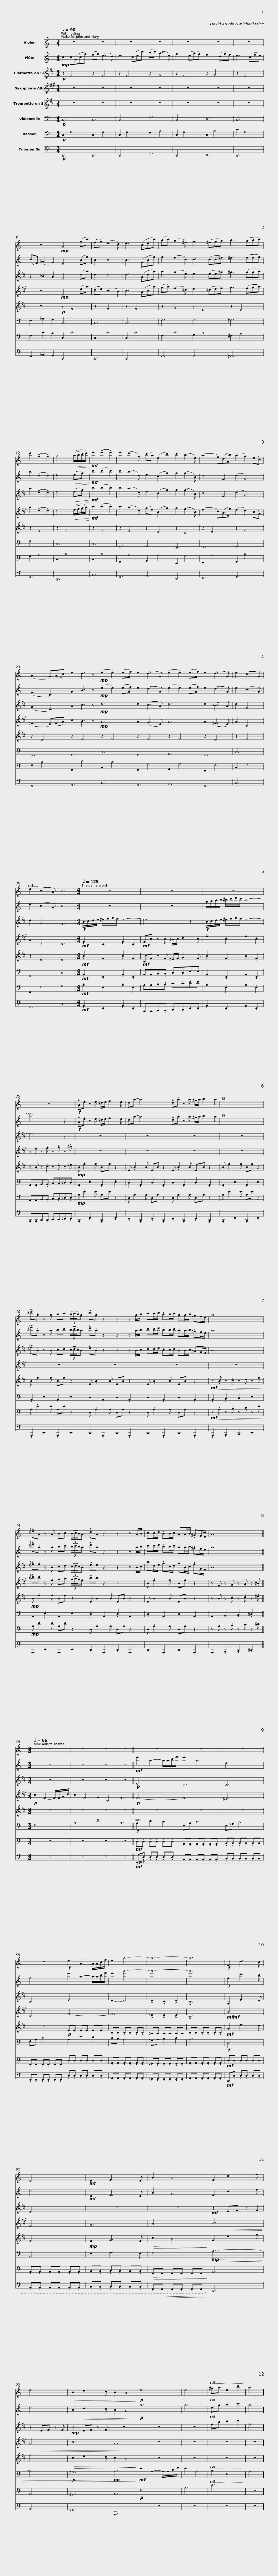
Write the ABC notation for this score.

X:1
%%score 1 2 3 4 5 6 7 8
L:1/8
Q:1/4=90
M:3/4
I:linebreak $
K:C
V:1 treble
V:2 treble
V:3 treble transpose=-2
V:4 treble transpose=-9
V:5 treble transpose=-2
V:6 bass
V:7 bass
V:8 bass
V:1
 z6 | z6 | z6 | z6 | z6 | %5
 z6 | z6 | z6 |!mp! G4 (gc') |$ (fg) (e3 d) | %10
 e3 (cec') | (bc') (a3 ^f) | g3 (^fga) | b3 (abc') | d'2 (!tenuto!g2 !tenuto!g2) | %15
 g4!<(! ((a/b/c'/d'/))!<)! |!mf! e'2 (!tenuto!e'2 !tenuto!e'2) | e'2 (d'3 g) |$ (c'a) (e2 c'2) | c'2 ((b3 e)) | %20
 (a3 f)(d>b) | (a2 g2) (ec) | (_A3 G)(Ac) | e2 d3 z |!mp! (!tenuto!e2 !tenuto!e2) (e>f) | %25
 e2 (d3 G) | (!tenuto!e2 !tenuto!e2) (e>f) | e2 (d3 G) | e2 (c3 G) |$ e2 (c3 A) | %30
 c6 ||[M:4/4][Q:1/4=125] z8 | z8 | z8 |$ z8 || %35
!f! !>!A.e z e ^d/e/ f2 e | da- a6 | !>!d.a z a ^g/a/ b2 a | c'8 |${/d'} !>!e'.a z a bc' (3(b/c'/b/)a | %40
 !>!d'.a z2 z2 z a/b/ | .c'c'/d'/ .bb/c'/ .aa/b/ .^gf/e/ | a8 |${/d} !>!e.A z A Bc (3(B/c/B/)A | !>!d.A z2 z2 z A/B/ | %45
 .cc/d/ .BB/c/ .AA/B/ .^GF/E/ | A8 ||$[M:3/4][Q:1/4=66] z6 | z6 | z6 | %50
 z6 || z6 | z6 | z6 | z6 | %55
!f! e2 A2- A/A/c/f/ |$ e2 a4- | a6- | a6 |!f! F2 d3 c | %60
 E6 |!mf! E2 F3 E | B2 A4 |$ F2 d3 f | e6 | %65
!>(! B2 d3 c | B2 A4!>)! |!p! e6 | e6 | ^ga e2 c'2 | %70
 a6 |] %71
V:2
!mp! c2 c(Gcg) | (fg) (e3 d) | e3 (cec') | (bc') (a3 e) | g3 (eag) | %5
 f3 (dgf) | e3 (cfe) | (dF) (_A2 G2) | E4 (cg) |$ c2 c4 | %10
 c3 (Gcg) | g2 (f3 d) | d3 (dd^f) | ^f3 (ffg) | b2 (!tenuto!d2 !tenuto!d2) | %15
 e4!<(! (eg)!<)! |!mf! c'2 (!tenuto!c'2 !tenuto!c'2) | c'2 (b3 d) |$ e2 (c2 g2) | g2 (g3 B) | %20
 c4 F2 | (d2 G4) | (F3 C3) | G2 B3 z |!mp! (!tenuto!e2 !tenuto!e2) (e>f) | %25
 e2 (d3 G) | (!tenuto!e2 !tenuto!e2) (e>f) | e2 (d3 G) | e2 (c3 G) |$ e2 (c3 A) | %30
 c6 ||[M:4/4] z8 | z8 | a/b/c'/d'/ ^d'/e'/f'/e'/ d'4- |$ d'6 z2 || %35
!f! !>!A.e z e ^d/e/ f2 e | da- a6 | !>!d.a z a ^g/a/ b2 a | c'8 |${/d'} !>!e'.a z a bc' (3(b/c'/b/)a | %40
 !>!d'.a z2 z2 z a/b/ | .c'c'/d'/ .bb/c'/ .aa/b/ .^gf/e/ | a8 |${/d'} !>!e'.a z a bc' (3(b/c'/b/)a | !>!d'.a z2 z2 z a/b/ | %45
 .c'c'/d'/ .bb/c'/ .aa/b/ .^gf/e/ | a8 ||$[M:3/4] z6 | z6 | z6 | %50
 z6 ||!mf! e'2 a2- a/a/c'/f'/ | e'2 a4 | e6 | f6 | %55
 e'2 a2- a/a/c'/f'/ |$ e'2 a'4- | a'6- | a'6 |!f! f2 d'3 c' | %60
 e6 |!mf! E2 F3 E | B2 A4 |$ F2 d3 f | e6 | %65
!>(! B2 d3 c | B2 A4!>)! |!p! a6 | a6 | ea b2 c'2 | %70
 a6 |] %71
V:3
[K:D]!p! z2 F4 | z2 F4 | z2 F4 | z2 G4 | z2 F4 | %5
 z2 G4 | z2 F4 | z2 _B2 A2 | F4 (da) |$ d2 d4 | %10
 d3 (Ada) | a2 (g3 e) | e3 (ee^g) | ^g3 (gga) | c'2 (!tenuto!e2 !tenuto!e2) | %15
 f4!<(! (fa)!<)! |!mf! d'2 (!tenuto!d'2 !tenuto!d'2) | d'2 (c'3 e) |$ f2 (d2 a2) | a2 (a3 c) | %20
 d4 G2 | (e2 A4) | (G3 D3) | A2 c3 z |!mp! d6 | %25
 d2 (c3 A) | d6 | d2 ((_B3 A)) | d2 F4 |$ d2 G4 | %30
 F6 ||[M:4/4]!f! B/c/d/e/ ^e/f/g/f/ e4- | e6 z2 |!f! B/c/d/e/ ^e/f/g/f/ e4- |$ e6 z2 || %35
 z8 | z8 | z8 | z8 |${/e} !>!f.B z B cd (3(c/d/c/)B | %40
 !>!e.B z2 z2 z B/c/ | .dd/e/ .cc/d/ .BB/c/ .^AG/F/ | B8 |${/e} !>!f.f z B cd (3(c/d/c/)B | !>!e.e z2 z2 z B/c/ | %45
 .bd/e/ .gc/d/ .gB/c/ .fG/F/ | B8 ||$[M:3/4] z6 | z6 | z6 | %50
 z6 ||!p! E6 | D6 | C6 | B,6 | %55
 E6 |$ D2- D4 | !>!D2 !>!C2 !>!D2 | !>!B,6 | G,2 E3 D | %60
 D6 | z6 | z6 |$!mf! z2 EF z F | z2 EF z F | %65
!mp! z2 EF z F | z6 | z6 | z6 | fb c'2 d'2 | %70
 f6 |] %71
V:4
[K:A] z6 | z6 | z6 | z6 | z6 | %5
 z6 | z6 | z6 |!mp! E4 (ea) |$ (de) (c3 B) | %10
 c3 (Aca) | (ga) (f3 ^d) | e3 (^def) | g3 (fga) | b2 (!tenuto!e2 !tenuto!e2) | %15
 e4!<(! ((f/g/a/b/))!<)! |!mf! c'2 (!tenuto!c'2 !tenuto!c'2) | c'2 (b3 e) |$ (af) (c2 a2) | a2 ((g3 c)) | %20
 (f3 d)(B>g) | (f2 e2) (cA) | (=F3 E)(FA) | c2 B3 z |!mp! A6 | %25
 A2 (G3 E) | A6 | A2 ((=F3 E)) | A2 C4 |$ A2 D4 | %30
 C6 ||[M:4/4]!mf! .F2 .C2 .F2 .C2 |!mf! F.c z c ^B/c/ d2 c | .f2 .c2 .f2 .c2 |$ z .f z .g z .a z .^b || %35
 z8 | z8 | z8 | z8 |$ z8 | %40
 z8 | z8 | z8 |${/b} !>!c'.c' z f ga (3(g/a/g/)f | !>!b.b z2 z4 | %45
 B .f2 f Bf z2 | z .F z .G z .A z .^B ||$[M:3/4]!p! c2 F2- F/F/A/d/ | c2 F4 | G2 C4 | %50
 F6 ||!p! F6- | F6 | ^E6 | D6 | %55
 F6- |$ F6 | !>!^E2 !>!E2 !>!E2 | !>!C6 |!mf!!mf! B6 | %60
 F6 | G6 | A6 |$!>(! B6 | A6 | %65
 c6 | A6!>)! | z6 | z6 | z6 | %70
 z6 |] %71
V:5
[K:D] z6 | z6 | z6 | z6 | z6 | %5
 z6 | z6 | z6 |!p! z2 F4 |$ z2 F4 | %10
 z2 F4 | z2 G4 | z2 E4 | z2 E4 | z2 E4 | %15
 z2 F4 | z2 F4 | z2 E4 |$ z2 D4 | z2 C4 | %20
 z2 D4 | z2 F4 | z2 D4 | z2 E4 | z2 F4 | %25
 z2 E4 | z2 F4 | z2 D4 | z2 F4 |$ z2 D4 | %30
 D6 ||[M:4/4]!mf! .B2 .F2 .B2 .F2 |!mf! B,.F z F ^E/F/ G2 F | .B2 .F2 .B2 .F2 |$ z .B z .c z .d z .^e || %35
!mp! B .f2 f Bf z2 | E .B2 B EB z2 | E .B2 B EB z2 | B .f2 f Bf z2 |$ B .f2 f Bf z2 | %40
 E .B2 B EB z2 | E .B2 B EB z2 |!mf!!<(! z .B z .c z .d z .f!<)! |$!mp! B .f2 f Bf z2 | E .B2 B EB z2 | %45
 E .B2 B EB z2 | z .B z .c z .d z .^e ||$[M:3/4] z6 | z6 | z6 | %50
 z6 || z6 | z6 | z6 | z6 | %55
!p! .E.E .E.E .E.E |$ .B,.B, .B,.B, .B,.B, | .^A,.A, .A,.A, .A,.A, | .B,.B, .B,.B, .B,.B, |!mf! G2 e3 d | %60
 F6 |!mp! F2 G3 F |!>(! c2 B4!>)! |$ G2 e3 g | f6 | %65
!>(! c2 e3 d | c2 B4!>)! | z6 | z6 | z6 | %70
 z6 |] %71
V:6
!p! C,6 | C,6 | C,6 | F,6 | C,6 | %5
 D,6 | C,6 | F,2 _A,2 G,2 | C,6 |$ C,6 | %10
 C,6 | F,6 | G,6 | ^F,6 | G,6 | %15
 C,6 | C,6 | G,,6 |$ A,,6 | E,,6 | %20
 F,,6 | G,,6 | F,,6 | G,,6 | C,6 | %25
 G,,6 | A,,6 | F,,6 | C,6 |$ F,,6 | %30
 C,6 ||[M:4/4]!mf! .A,,2 .E,,2 .A,,2 .E,,2 | A,,.A,,B,,.B,, C,.C,E,.E, | .A,,2 .E,,2 .A,,2 .E,,2 |$ A,,.A,,B,,.B,, C,.C,^D,.D, || %35
 .A,,2 .E,2 .A,,2 .E,2 | .D,2 .A,,2 .D,2 .A,,2 | .D,2 .A,,2 .D,2 .A,,2 | .A,,2 .E,2 .A,,2 .E,2 |$ .A,,2 .E,2 .A,,2 .E,2 | %40
 .D,2 .A,,2 .D,2 .A,,2 | .D,2 .A,,2 .D,2 .A,,2 | .A,,2 .B,,2 .C,2 .E,2 |$ .A,,2 .E,2 .A,,2 .E,2 | .D,2 .A,,2 .D,2 .A,,2 | %45
 .D,2 .A,,2 .D,2 .A,,2 | .A,,2 .B,,2 .C,2 .^D,2 ||$[M:3/4] F,6 | A,6 | E6 | %50
 A,6 ||!f! A,2 D2 C2 | E,A, C4 | E,^G, B,4 | F,A, C4 | %55
 A,2 E2 D2 |$ CB, A,4 | ^G,A, B,2 C2 | A,6 |!f! D,6 | %60
 A,,6 | E,2 F,3 E, | F,6 |$!mp!!>(! A,6- | A,6 | %65
!p! ^G,6 |!pp! A,6!>)! |!mf! E2 A,2- A,/A,/C/F/ | E2 A,4 | B,2 E,4 | %70
 A,6 |] %71
V:7
!p! C,2 G,4 | C,2 G,4 | C,2 G,4 | F,2 A,4 | C,2 G,4 | %5
 C,2 A,4 | C2 G,4 | F,2 C2 B,2 | C,2 C4 |$ C,2 C4 | %10
 C,2 C4 | F,2 C4 | G,2 B,4 | ^F,2 A,4 | G,2 B,4 | %15
 C,2 C4 | C,2 C4 | G,,2 B,4 |$ A,,2 A,4 | E,,2 G,4 | %20
 F,,2 A,4 | G,,2 C4 | F,2 C4 | G,,2 D4 | C,2 C4 | %25
 G,,2 G,4 | A,,2 A,4 | F,,2 F,4 | C,2 G,4 |$ F,,2 F,4 | %30
 G,6 ||[M:4/4]!mf! .A,2 .E,2 .A,2 .E,2 | A,.A,B,.B, C.CE.E | .A,2 .E,2 .A,2 .E,2 |$ A,,.A,,B,,.B,, C,.C,^D,.D, || %35
!mp! A, .E2 E A,E z2 | D, .A,2 A, D,A, z2 | D, .A,2 A, D,A, z2 | A, .E2 E A,E z2 |$ A, .E2 E A,E z2 | %40
 D, .A,2 A, D,A, z2 | D, .A,2 A, D,A, z2 |!mf!!<(! z .A, z .B, z .C z .E!<)! |$!mp! A, .E2 E A,E z2 | D, .A,2 A, D,A, z2 | %45
 D, .A,2 A, D,A, z2 | z .A, z .B, z .C z .^D ||$[M:3/4] z6 | z6 | z6 | %50
 z6 ||!mf! .D,.D, .D,.D, .D,.D, | .A,,.A,, .A,,.A,, .A,,.A,, | .B,,.B,, .B,,.B,, .B,,.B,, | .F,,.F,, .F,,.F,, .F,,.F,, | %55
 .D,.D, .D,.D, .D,.D, |$ .A,,.A,, .A,,.A,, .A,,.A,, | .^G,,.G,, .G,,.G,, .G,,.G,, | .A,,.A,, .A,,.A,, .A,,.A,, |!mf! .D,.D, .D,.D, .D,.D, | %60
 .A,,.A,, .A,,.A,, .A,,.A,, | .B,,.B,, .B,,.B,, .B,,.B,, |!>(! .F,,.F,, .F,,.F,, .F,,.F,,!>)! |$ A,,6 | A,,6 | %65
 ^G,,6 | A,,6 |!p! F,6 | A,6 | E6 | %70
 z6 |] %71
V:8
!p! C,,6 | C,,6 | C,,6 | F,,6 | C,,6 | %5
 D,,6 | C,,6 | F,,2 _A,,2 G,,2 | C,,6 |$ C,,6 | %10
 C,,6 | F,,6 | G,,6 | ^F,,6 | G,,6 | %15
 C,,6 | C,6 | G,,6 |$ A,,6 | E,,6 | %20
 F,,6 | G,,6 | F,,6 | G,,6 | C,6 | %25
 G,,6 | A,,6 | F,,6 | C,6 |$ F,,6 | %30
 C,6 ||[M:4/4]!mf! .A,,2 .E,,2 .A,,2 .E,,2 | A,,,.A,,,B,,,.B,,, C,,.C,,E,,.E,, | .A,,2 .E,,2 .A,,2 .E,,2 |$ A,,,.A,,,B,,,.B,,, C,,.C,,^D,,.D,, || %35
 .A,,,2 .E,,2 .A,,,2 .E,,2 | .D,,2 .A,,,2 .D,,2 .A,,,2 | .D,,2 .A,,,2 .D,,2 .A,,,2 | .A,,,2 .E,,2 .A,,,2 .E,,2 |$ .A,,,2 .E,,2 .A,,,2 .E,,2 | %40
 .D,,2 .A,,,2 .D,,2 .A,,,2 | .D,,2 .A,,,2 .D,,2 .A,,,2 | .A,,,2 .B,,,2 .C,,2 .E,,2 |$ .A,,,2 .E,,2 .A,,,2 .E,,2 | .D,,2 .A,,,2 .D,,2 .A,,,2 | %45
 .D,,2 .A,,,2 .D,,2 .A,,,2 | .A,,,2 .B,,,2 .C,,2 .^D,,2 ||$[M:3/4] z6 | z6 | z6 | %50
 z6 ||!mf!!8vb(! .D,,.D,, .D,,.D,, .D,,.D,, | .A,,,.A,,, .A,,,.A,,, .A,,,.A,,, | .B,,,.B,,, .B,,,.B,,, .B,,,.B,,, | .F,,,.F,,, .F,,,.F,,, .F,,,.F,,, | %55
 .D,,.D,, .D,,.D,, .D,,.D,, |$ .A,,,.A,,, .A,,,.A,,, .A,,,.A,,, | .^G,,,.G,,, .G,,,.G,,, .G,,,.G,,, | .A,,,.A,,, .A,,,.A,,, .A,,,.A,,,!8vb)! |!mf!!8vb(! .D,,.D,, .D,,.D,, .D,,.D,, | %60
 .A,,,.A,,, .A,,,.A,,, .A,,,.A,,, | .B,,,.B,,, .B,,,.B,,, .B,,,.B,,, |!>(! .F,,,.F,,, .F,,,.F,,, .F,,,.F,,,!8vb)!!>)! |$ D,,6 | A,,6 | %65
 ^G,,6 | A,,,6 | z6 | z6 | z6 | %70
 z6 |] %71
